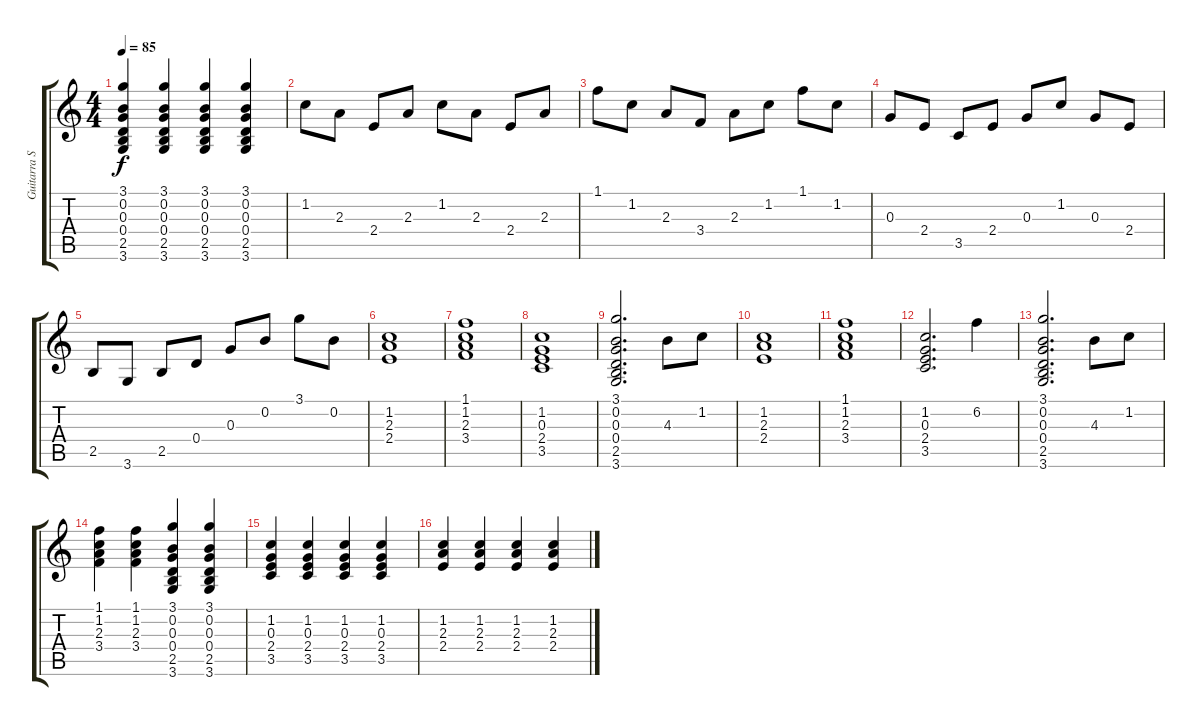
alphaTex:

\track ("Guitarra Solista" "Guitarra S") {instrument acousticguitarsteel}
\staff {score tabs}
\tuning (E4 B3 G3 D3 A2 E2) {hide}
\ts (4 4)
\tempo 85
\clef g2
\ks c
(3.1 0.2 0.3 0.4 2.5 3.6).4{dy f} (3.1 0.2 0.3 0.4 2.5 3.6).4 (3.1 0.2 0.3 0.4 2.5 3.6).4 (3.1 0.2 0.3 0.4 2.5 3.6).4 |
1.2.8 2.3.8 2.4.8 2.3.8 1.2.8 2.3.8 2.4.8 2.3.8 |
1.1.8 1.2.8 2.3.8 3.4.8 2.3.8 1.2.8 1.1.8 1.2.8 |
0.3.8 2.4.8 3.5.8 2.4.8 0.3.8 1.2.8 0.3.8 2.4.8 |
2.5.8 3.6.8 2.5.8 0.4.8 0.3.8 0.2.8 3.1.8 0.2.8 |
(1.2 2.3 2.4).1 |
(1.1 1.2 2.3 3.4).1 |
(1.2 0.3 2.4 3.5).1 |
(3.1 0.2 0.3 0.4 2.5 3.6).2{d} 4.3.8 1.2.8 |
(1.2 2.3 2.4).1 |
(1.1 1.2 2.3 3.4).1 |
(1.2 0.3 2.4 3.5).2{d} 6.2.4 |
(3.1 0.2 0.3 0.4 2.5 3.6).2{d} 4.3.8 1.2.8 |
(1.1 1.2 2.3 3.4).4 (1.1 1.2 2.3 3.4).4 (3.1 0.2 0.3 0.4 2.5 3.6).4 (3.1 0.2 0.3 0.4 2.5 3.6).4 |
(1.2 0.3 2.4 3.5).4 (1.2 0.3 2.4 3.5).4 (1.2 0.3 2.4 3.5).4 (1.2 0.3 2.4 3.5).4 |
(1.2 2.3 2.4).4 (1.2 2.3 2.4).4 (1.2 2.3 2.4).4 (1.2 2.3 2.4).4
